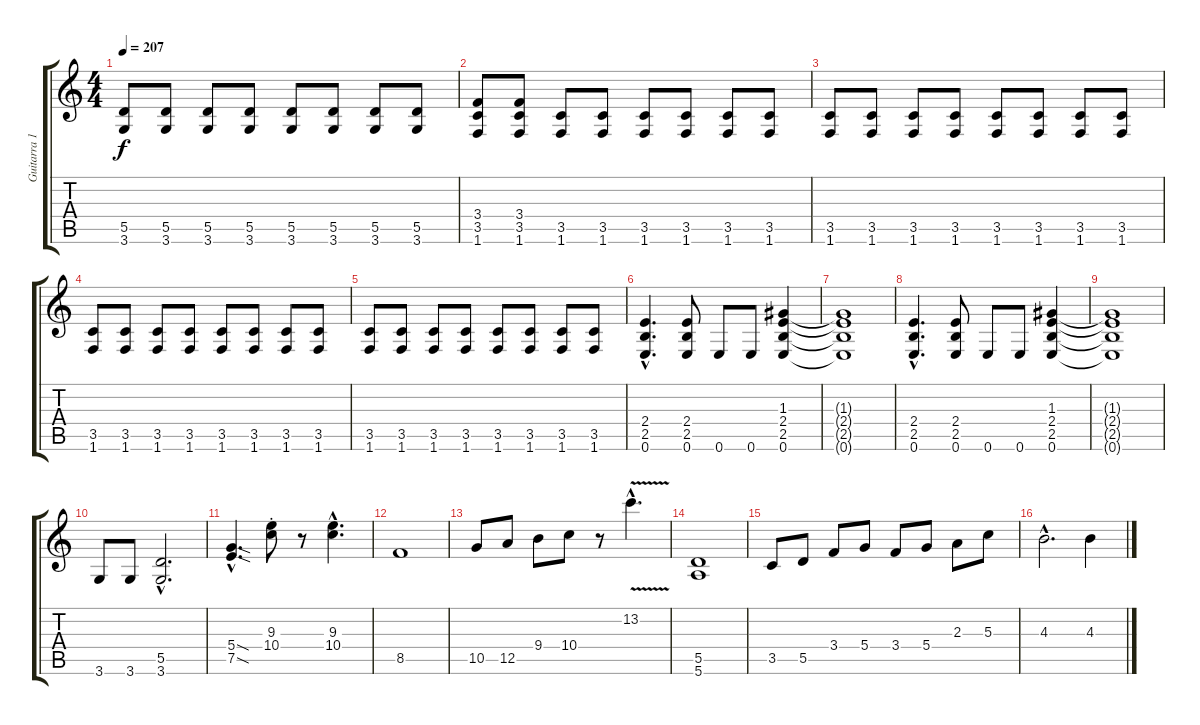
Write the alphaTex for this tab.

\track ("Guitarra 1" "Guitarra 1") {instrument distortionguitar}
\staff {score tabs}
\tuning (E4 B3 G3 D3 A2 E2) {hide}
\ts (4 4)
\tempo 207
\clef g2
\ks c
(5.5 3.6).8{dy f} (5.5 3.6).8 (5.5 3.6).8 (5.5 3.6).8 (5.5 3.6).8 (5.5 3.6).8 (5.5 3.6).8 (5.5 3.6).8 |
(3.4 3.5 1.6).8 (3.4 3.5 1.6).8 (3.5 1.6).8 (3.5 1.6).8 (3.5 1.6).8 (3.5 1.6).8 (3.5 1.6).8 (3.5 1.6).8 |
(3.5 1.6).8 (3.5 1.6).8 (3.5 1.6).8 (3.5 1.6).8 (3.5 1.6).8 (3.5 1.6).8 (3.5 1.6).8 (3.5 1.6).8 |
(3.5 1.6).8 (3.5 1.6).8 (3.5 1.6).8 (3.5 1.6).8 (3.5 1.6).8 (3.5 1.6).8 (3.5 1.6).8 (3.5 1.6).8 |
(3.5 1.6).8 (3.5 1.6).8 (3.5 1.6).8 (3.5 1.6).8 (3.5 1.6).8 (3.5 1.6).8 (3.5 1.6).8 (3.5 1.6).8 |
(2.4{hac} 2.5{hac} 0.6{hac}).4{d} (2.4 2.5 0.6).8 0.6.8 0.6.8 (1.3 2.4 2.5 0.6).4 |
(1.3{t} 2.4{t} 2.5{t} 0.6{t}).1 |
(2.4{hac} 2.5{hac} 0.6{hac}).4{d} (2.4 2.5 0.6).8 0.6.8 0.6.8 (1.3 2.4 2.5 0.6).4 |
(1.3{t} 2.4{t} 2.5{t} 0.6{t}).1 |
3.6.8 3.6.8 (5.5{hac} 3.6{hac}).2{d} |
(5.4{sod hac} 7.5{sod hac}).4{d} (9.3{st} 10.4{st}).8 r.8 (9.3{hac} 10.4{hac}).4{d} |
8.5.1 |
10.5.8 12.5.8 9.4.8 10.4.8 r.8 13.2{v hac}.4{d} |
(5.5 5.6).1 |
3.5.8 5.5.8 3.4.8 5.4.8 3.4.8 5.4.8 2.3.8 5.3.8 |
4.3{hac}.2{d} 4.3.4
